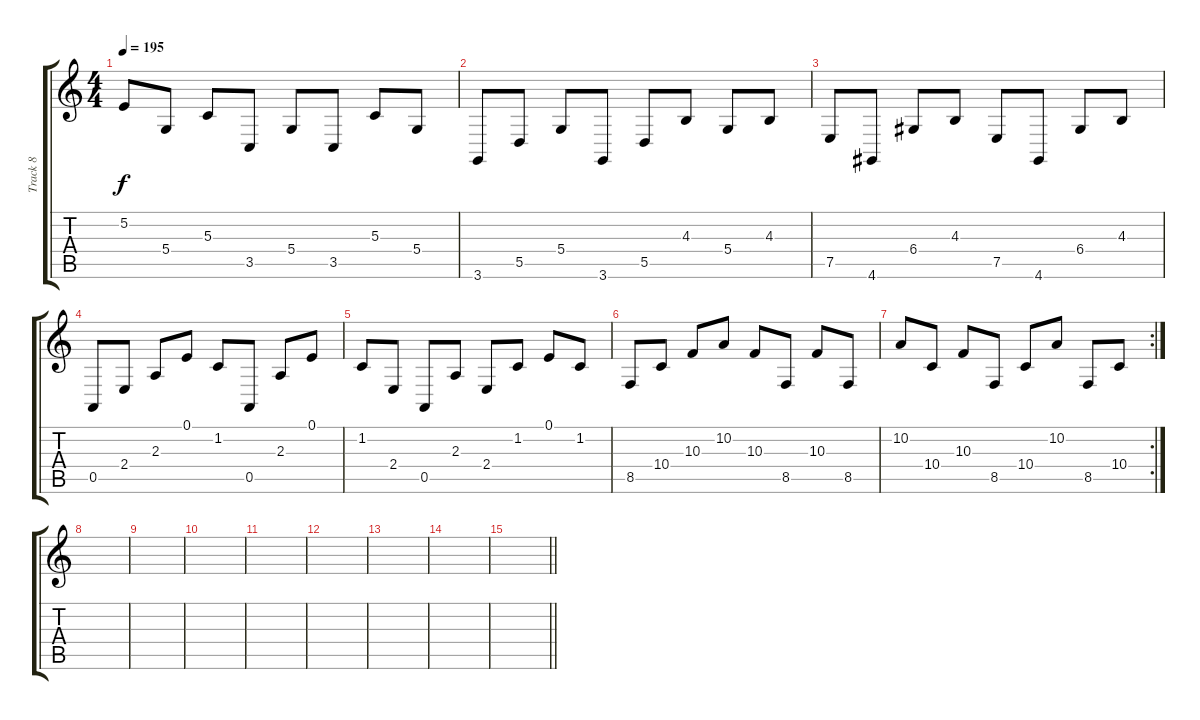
\track ("Track 8" "Track 8") {instrument lead1square}
\staff {score tabs}
\tuning (E4 B3 G3 D3 A2 E2) {hide}
\ts (4 4)
\tempo 195
\clef g2
\ks c
5.2.8{dy f} 5.4.8 5.3.8 3.5.8 5.4.8 3.5.8 5.3.8 5.4.8 |
3.6.8 5.5.8 5.4.8 3.6.8 5.5.8 4.3.8 5.4.8 4.3.8 |
7.5.8 4.6.8 6.4.8 4.3.8 7.5.8 4.6.8 6.4.8 4.3.8 |
0.5.8 2.4.8 2.3.8 0.1.8 1.2.8 0.5.8 2.3.8 0.1.8 |
1.2.8 2.4.8 0.5.8 2.3.8 2.4.8 1.2.8 0.1.8 1.2.8 |
8.5.8 10.4.8 10.3.8 10.2.8 10.3.8 8.5.8 10.3.8 8.5.8 |
\rc 2
10.2.8 10.4.8 10.3.8 8.5.8 10.4.8 10.2.8 8.5.8 10.4.8 |
|
|
|
|
|
|
|
\barLineRight lightlight
